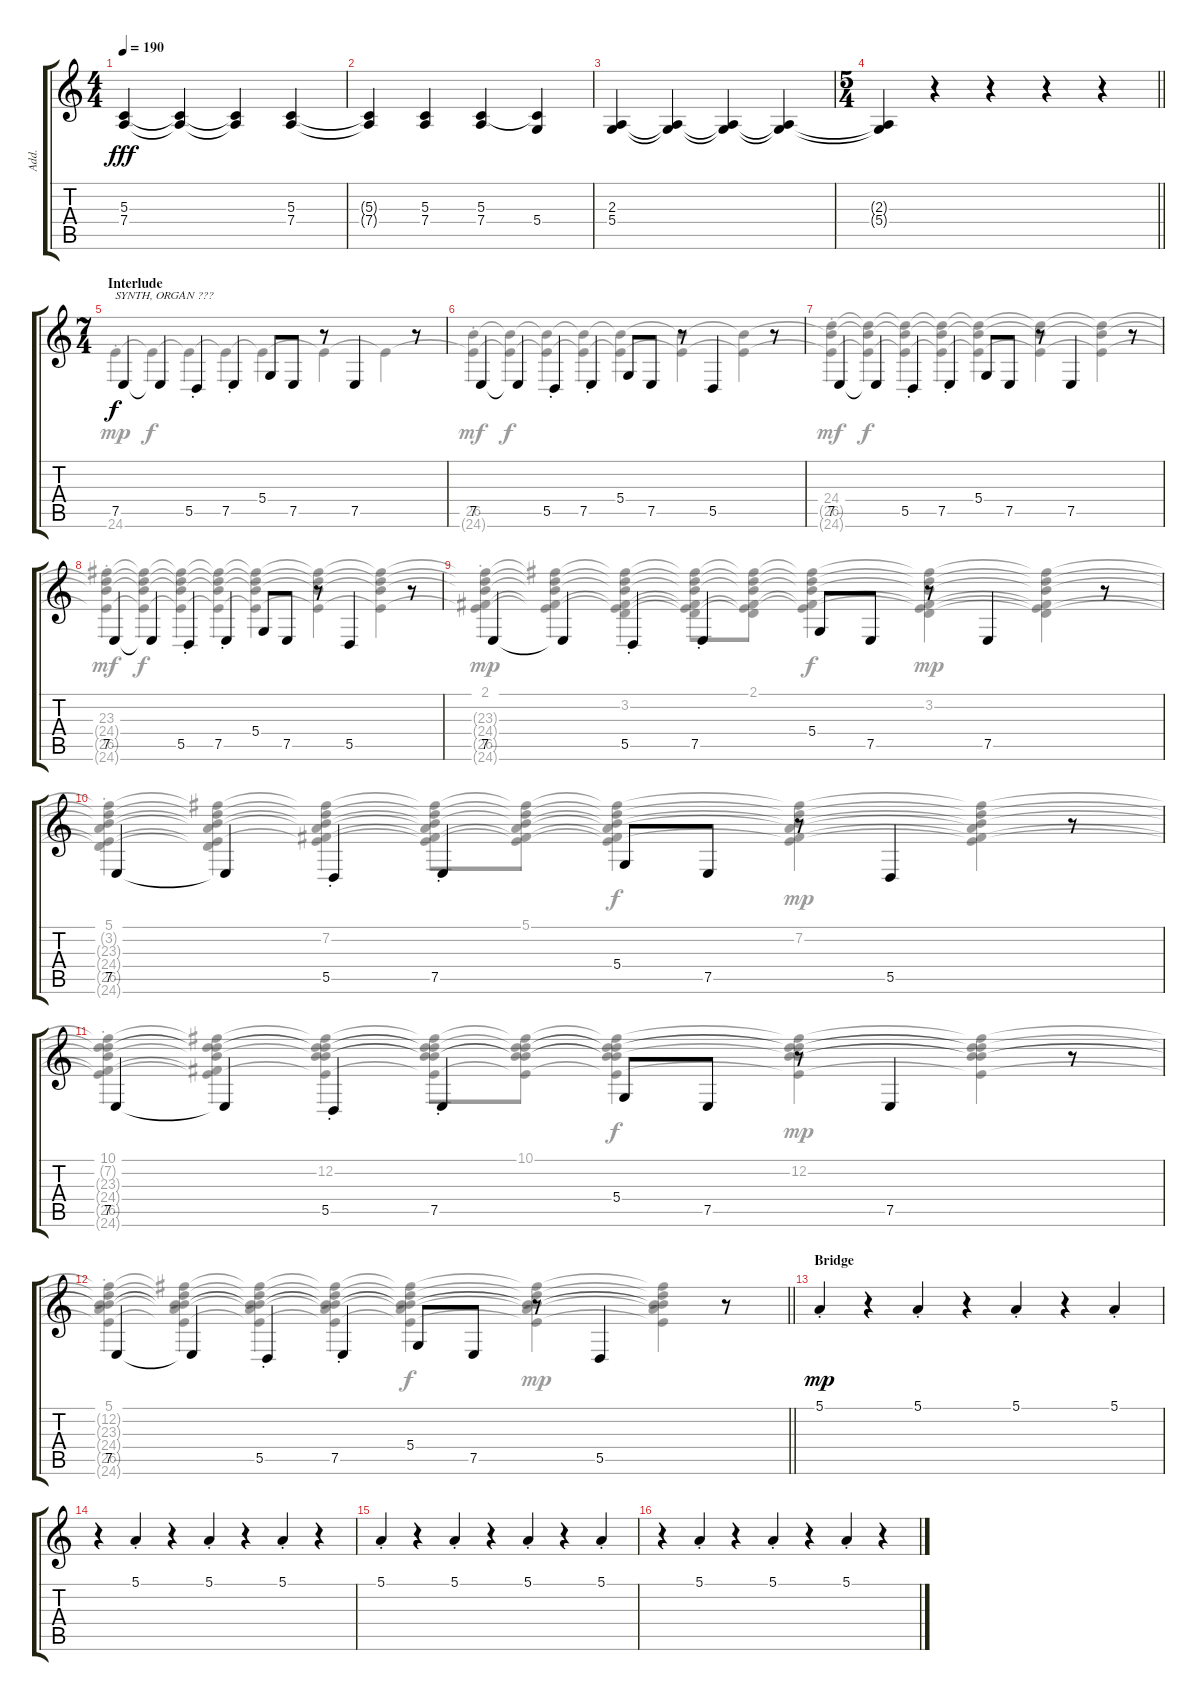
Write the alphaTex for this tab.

\track ("Add." "Add.") {instrument lead4chiff}
\staff {score tabs}
\tuning (E4 B3 G3 D3 A2 E2) {hide}
\voice
\ts (4 4)
\tempo 190
\clef g2
\ks c
(5.3 7.4).4{dy fff} (5.3{t} 7.4{t}).4 (5.3{t} 7.4{t}).4 (5.3 7.4).4 |
(5.3{t} 7.4{t}).4 (5.3 7.4).4 (5.3 7.4).4 (5.3{t} 5.4).4 |
(2.3 5.4).4 (2.3{t} 5.4{t}).4 (2.3{t} 5.4{t}).4 (2.3{t} 5.4{t}).4 |
\ts (5 4)
\barLineRight lightlight
(2.3{t} 5.4{t}).4 r.4 r.4 r.4 r.4 |
\ts (7 4)
\section ("" "Interlude")
7.5.4{txt "SYNTH, ORGAN ???" dy f} 7.5{t}.4 5.5{st}.4 7.5{st}.4 5.4.8 7.5.8 r.8 7.5.4 r.8 |
7.5.4 7.5{t}.4 5.5{st}.4 7.5{st}.4 5.4.8 7.5.8 r.8 5.5.4 r.8 |
7.5.4 7.5{t}.4 5.5{st}.4 7.5{st}.4 5.4.8 7.5.8 r.8 7.5.4 r.8 |
7.5.4 7.5{t}.4 5.5{st}.4 7.5{st}.4 5.4.8 7.5.8 r.8 5.5.4 r.8 |
7.5.4 7.5{t}.4 5.5{st}.4 7.5{st}.4 5.4.8 7.5.8 r.8 7.5.4 r.8 |
7.5.4 7.5{t}.4 5.5{st}.4 7.5{st}.4 5.4.8 7.5.8 r.8 5.5.4 r.8 |
7.5.4 7.5{t}.4 5.5{st}.4 7.5{st}.4 5.4.8 7.5.8 r.8 7.5.4 r.8 |
\barLineRight lightlight
7.5.4 7.5{t}.4 5.5{st}.4 7.5{st}.4 5.4.8 7.5.8 r.8 5.5.4 r.8 |
\section ("" "Bridge")
5.1{st}.4{dy mp} r.4 5.1{st}.4 r.4 5.1{st}.4 r.4 5.1{st}.4 |
r.4 5.1{st}.4 r.4 5.1{st}.4 r.4 5.1{st}.4 r.4 |
5.1{st}.4 r.4 5.1{st}.4 r.4 5.1{st}.4 r.4 5.1{st}.4 |
r.4 5.1{st}.4 r.4 5.1{st}.4 r.4 5.1{st}.4 r.4
\voice
\clef g2
\ottava regular
\simile none
\ks c
|
|
|
\barLineRight lightlight
|
24.6{st}.4 24.6{t}.4{dy f} 24.6{t}.4 24.6{t}.4 24.6{t}.4 24.6{t}.4 24.6{t}.4 |
(26.5{st} 24.6{t}).4{dy mf} (26.5{t} 24.6{t}).4{dy f} (26.5{t} 24.6{t}).4 (26.5{t} 24.6{t}).4 (26.5{t} 24.6{t}).4 (26.5{t} 24.6{t}).4 (26.5{t} 24.6{t}).4 |
(24.4{st} 26.5{t} 24.6{t}).4{dy mf} (24.4{t} 26.5{t} 24.6{t}).4{dy f} (24.4{t} 26.5{t} 24.6{t}).4 (24.4{t} 26.5{t} 24.6{t}).4 (24.4{t} 26.5{t} 24.6{t}).4 (24.4{t} 26.5{t} 24.6{t}).4 (24.4{t} 26.5{t} 24.6{t}).4 |
(23.3{st} 24.4{t} 26.5{t} 24.6{t}).4{dy mf} (23.3{t} 24.4{t} 26.5{t} 24.6{t}).4{dy f} (23.3{t} 24.4{t} 26.5{t} 24.6{t}).4 (23.3{t} 24.4{t} 26.5{t} 24.6{t}).4 (23.3{t} 24.4{t} 26.5{t} 24.6{t}).4 (23.3{t} 24.4{t} 26.5{t} 24.6{t}).4 (23.3{t} 24.4{t} 26.5{t} 24.6{t}).4 |
(2.1{st} 23.3{t} 24.4{t} 26.5{t} 24.6{t}).4{dy mp} (2.1{t} 23.3{t} 24.4{t} 26.5{t} 24.6{t}).4 (2.1{t} 3.2 23.3{t} 24.4{t} 26.5{t} 24.6{t}).4 (2.1{t} 3.2{t} 23.3{t} 24.4{t} 26.5{t} 24.6{t}).8 (2.1 3.2{t} 23.3{t} 24.4{t} 26.5{t} 24.6{t}).8 (2.1{t} 23.3{t} 24.4{t} 26.5{t} 24.6{t}).4{dy f} (2.1{t} 3.2 23.3{t} 24.4{t} 26.5{t} 24.6{t}).4{dy mp} (2.1{t} 3.2{t} 23.3{t} 24.4{t} 26.5{t} 24.6{t}).4 |
(5.1{st} 3.2{t} 23.3{t} 24.4{t} 26.5{t} 24.6{t}).4 (5.1{t} 3.2{t} 23.3{t} 24.4{t} 26.5{t} 24.6{t}).4 (5.1{t} 7.2 23.3{t} 24.4{t} 26.5{t} 24.6{t}).4 (5.1{t} 7.2{t} 23.3{t} 24.4{t} 26.5{t} 24.6{t}).8 (5.1 7.2{t} 23.3{t} 24.4{t} 26.5{t} 24.6{t}).8 (5.1{t} 7.2{t} 23.3{t} 24.4{t} 26.5{t} 24.6{t}).4{dy f} (5.1{t} 7.2 23.3{t} 24.4{t} 26.5{t} 24.6{t}).4{dy mp} (5.1{t} 7.2{t} 23.3{t} 24.4{t} 26.5{t} 24.6{t}).4 |
(10.1{st} 7.2{t} 23.3{t} 24.4{t} 26.5{t} 24.6{t}).4 (10.1{t} 7.2{t} 23.3{t} 24.4{t} 26.5{t} 24.6{t}).4 (10.1{t} 12.2 23.3{t} 24.4{t} 26.5{t} 24.6{t}).4 (10.1{t} 12.2{t} 23.3{t} 24.4{t} 26.5{t} 24.6{t}).8 (10.1 12.2{t} 23.3{t} 24.4{t} 26.5{t} 24.6{t}).8 (10.1{t} 12.2{t} 23.3{t} 24.4{t} 26.5{t} 24.6{t}).4{dy f} (10.1{t} 12.2 23.3{t} 24.4{t} 26.5{t} 24.6{t}).4{dy mp} (10.1{t} 12.2{t} 23.3{t} 24.4{t} 26.5{t} 24.6{t}).4 |
\barLineRight lightlight
(5.1{st} 12.2{t} 23.3{t} 24.4{t} 26.5{t} 24.6{t}).4 (5.1{t} 12.2{t} 23.3{t} 24.4{t} 26.5{t} 24.6{t}).4 (5.1{t} 12.2{t} 23.3{t} 24.4{t} 26.5{t} 24.6{t}).4 (5.1{t} 12.2{t} 23.3{t} 24.4{t} 26.5{t} 24.6{t}).4 (5.1{t} 12.2{t} 23.3{t} 24.4{t} 26.5{t} 24.6{t}).4{dy f} (5.1{t} 12.2{t} 23.3{t} 24.4{t} 26.5{t} 24.6{t}).4{dy mp} (5.1{t} 12.2{t} 23.3{t} 24.4{t} 26.5{t} 24.6{t}).4 |
|
|
|
